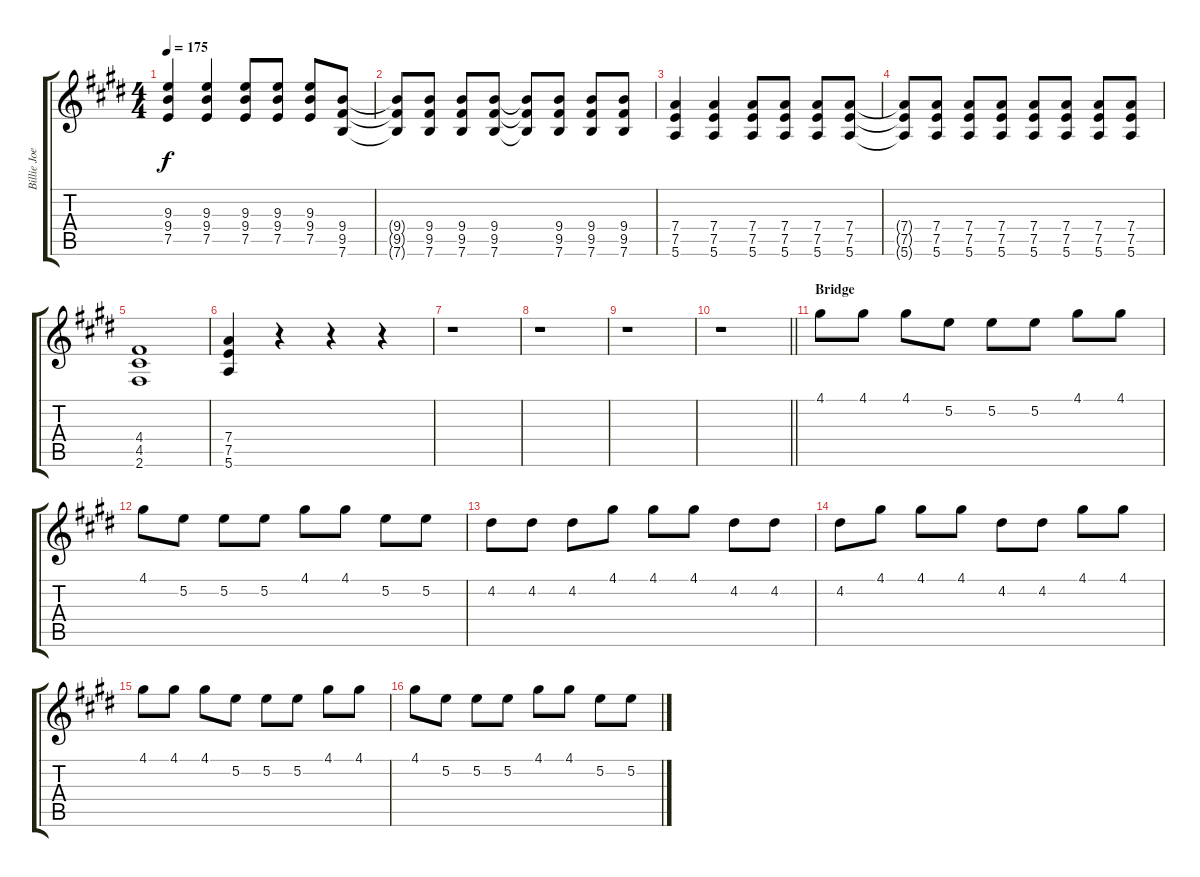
\track ("Billie Joe" "Billie Joe") {instrument overdrivenguitar}
\staff {score tabs}
\tuning (E4 B3 G3 D3 A2 E2) {hide}
\ts (4 4)
\tempo 175
\clef g2
\ks e
(9.3 9.4 7.5).4{dy f} (9.3 9.4 7.5).4 (9.3 9.4 7.5).8 (9.3 9.4 7.5).8 (9.3 9.4 7.5).8 (9.4 9.5 7.6).8 |
(9.4{t} 9.5{t} 7.6{t}).8 (9.4 9.5 7.6).8 (9.4 9.5 7.6).8 (9.4 9.5 7.6).8 (9.4{t} 9.5{t} 7.6{t}).8 (9.4 9.5 7.6).8 (9.4 9.5 7.6).8 (9.4 9.5 7.6).8 |
(7.4 7.5 5.6).4 (7.4 7.5 5.6).4 (7.4 7.5 5.6).8 (7.4 7.5 5.6).8 (7.4 7.5 5.6).8 (7.4 7.5 5.6).8 |
(7.4{t} 7.5{t} 5.6{t}).8 (7.4 7.5 5.6).8 (7.4 7.5 5.6).8 (7.4 7.5 5.6).8 (7.4 7.5 5.6).8 (7.4 7.5 5.6).8 (7.4 7.5 5.6).8 (7.4 7.5 5.6).8 |
(4.4 4.5 2.6).1 |
(7.4 7.5 5.6).4 r.4 r.4 r.4 |
r.1 |
r.1 |
r.1 |
\barLineRight lightlight
r.1 |
\section ("" "Bridge")
4.1.8 4.1.8 4.1.8 5.2.8 5.2.8 5.2.8 4.1.8 4.1.8 |
4.1.8 5.2.8 5.2.8 5.2.8 4.1.8 4.1.8 5.2.8 5.2.8 |
4.2.8 4.2.8 4.2.8 4.1.8 4.1.8 4.1.8 4.2.8 4.2.8 |
4.2.8 4.1.8 4.1.8 4.1.8 4.2.8 4.2.8 4.1.8 4.1.8 |
4.1.8 4.1.8 4.1.8 5.2.8 5.2.8 5.2.8 4.1.8 4.1.8 |
4.1.8 5.2.8 5.2.8 5.2.8 4.1.8 4.1.8 5.2.8 5.2.8
